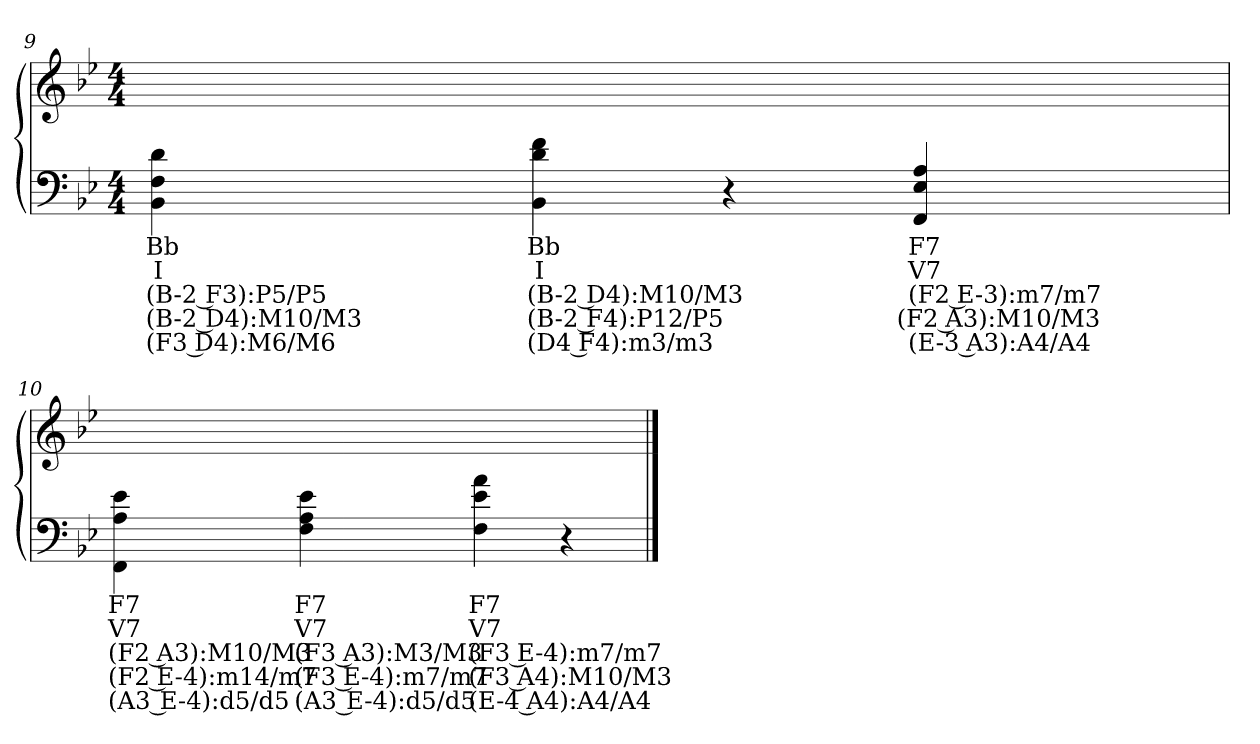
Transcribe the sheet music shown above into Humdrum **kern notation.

**kern	**text	**text	**text	**text	**text	**kern
*part2	*part2	*part2	*part2	*part2	*part2	*part1
*staff2	*staff2	*staff2	*staff2	*staff2	*staff2	*staff1
*clefF4	*	*	*	*	*	*clefG2
*k[b-e-]	*	*	*	*	*	*k[b-e-]
*B-:	*	*	*	*	*	*B-:
*M4/4	*	*	*	*	*	*M4/4
=9	=9	=9	=9	=9	=9	=9
4BB- 4F 4d	Bb	I	(B-2 F3):P5/P5	(B-2 D4):M10/M3	(F3 D4):M6/M6	1ryy
4BB- 4d 4f	Bb	I	(B-2 D4):M10/M3	(B-2 F4):P12/P5	(D4 F4):m3/m3	.
4r	.	.	.	.	.	.
4FF 4E- 4A	F7	V7	(F2 E-3):m7/m7	(F2 A3):M10/M3	(E-3 A3):A4/A4	.
=10	=10	=10	=10	=10	=10	=10
4FF 4A 4e-	F7	V7	(F2 A3):M10/M3	(F2 E-4):m14/m7	(A3 E-4):d5/d5	1ryy
4F 4A 4e-	F7	V7	(F3 A3):M3/M3	(F3 E-4):m7/m7	(A3 E-4):d5/d5	.
4F 4e- 4a	F7	V7	(F3 E-4):m7/m7	(F3 A4):M10/M3	(E-4 A4):A4/A4	.
4r	.	.	.	.	.	.
==	==	==	==	==	==	==
*-	*-	*-	*-	*-	*-	*-
